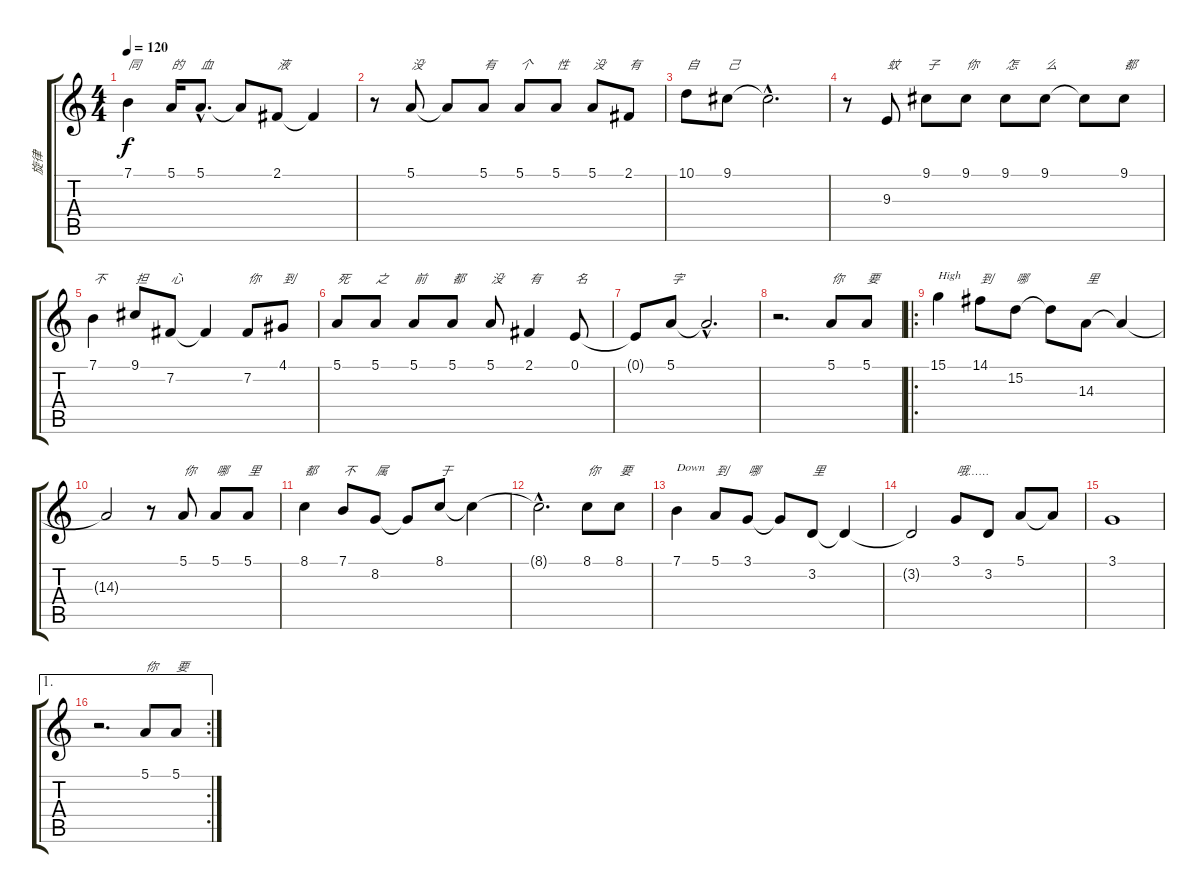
\track ("旋律" "旋律") {instrument sopranosax}
\staff {score tabs}
\tuning (E4 B3 G3 D3 A2 E2) {hide}
\ts (4 4)
\tempo 120
\clef g2
\ks c
7.1.4{txt "同" dy f} 5.1.16{txt "的"} 5.1{hac}.8{d txt "血"} 5.1{t}.8 2.1.8{txt "液"} 2.1{t}.4 |
r.8 5.1.8{txt "没"} 5.1{t}.8 5.1.8{txt "有"} 5.1.8{txt "个"} 5.1.8{txt "性"} 5.1.8{txt "没"} 2.1.8{txt "有"} |
10.1.8{txt "自"} 9.1.8{txt "己"} 9.1{hac t}.2{d} |
r.8 9.3.8{txt "蚊"} 9.1.8{txt "子"} 9.1.8{txt "你"} 9.1.8{txt "怎"} 9.1.8{txt "么"} 9.1{t}.8 9.1.8{txt "都"} |
7.1.4{txt "不"} 9.1.8{txt "担"} 7.2.8{txt "心"} 7.2{t}.4 7.2.8{txt "你"} 4.1.8{txt "到"} |
5.1.8{txt "死"} 5.1.8{txt "之"} 5.1.8{txt "前"} 5.1.8{txt "都"} 5.1.8{txt "没"} 2.1.4{txt "有"} 0.1.8{txt "名"} |
0.1{t}.8 5.1.8{txt "字"} 5.1{hac t}.2{d} |
r.2{d} 5.1.8{txt "你"} 5.1.8{txt "要"} |
\ro
15.1.4{txt "High"} 14.1.8{txt "到"} 15.2.8{txt "哪"} 15.2{t}.8 14.3.8{txt "里"} 14.3{t}.4 |
14.3{t}.2 r.8 5.1.8{txt "你"} 5.1.8{txt "哪"} 5.1.8{txt "里"} |
8.1.4{txt "都"} 7.1.8{txt "不"} 8.2.8{txt "属"} 8.2{t}.8 8.1.8{txt "于"} 8.1{t}.4 |
8.1{hac t}.2{d} 8.1.8{txt "你"} 8.1.8{txt "要"} |
7.1.4{txt "Down"} 5.1.8{txt "到"} 3.1.8{txt "哪"} 3.1{t}.8 3.2.8{txt "里"} 3.2{t}.4 |
3.2{t}.2 3.1.8{txt "哦……"} 3.2.8 5.1.8 5.1{t}.8 |
3.1.1 |
\ae 1
\rc 2
r.2{d} 5.1.8{txt "你"} 5.1.8{txt "要"}
